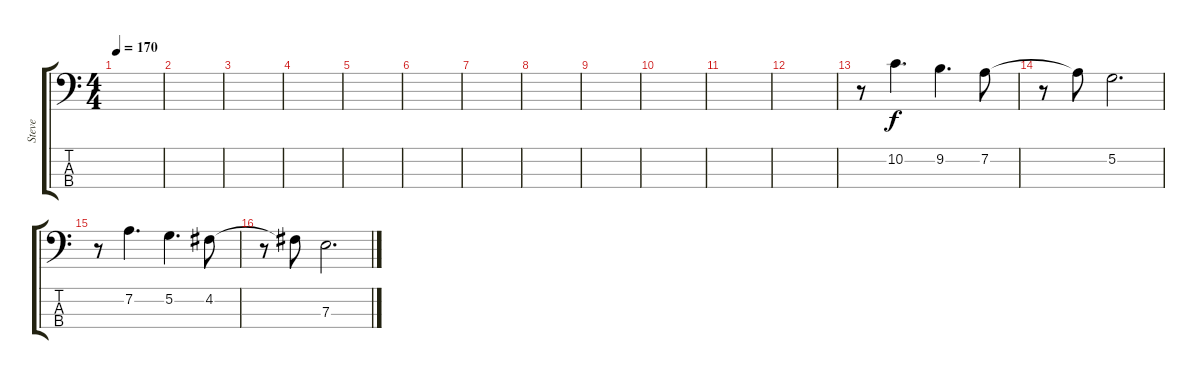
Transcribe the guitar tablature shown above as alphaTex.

\track ("Steve" "Steve") {instrument electricbassfinger}
\staff {score tabs}
\tuning (G2 D2 A1 E1) {hide}
\ts (4 4)
\tempo 170
\clef f4
\ks c
|
|
|
|
|
|
|
|
|
|
|
|
r.8 10.2.4{d} 9.2.4{d} 7.2.8 |
r.8 7.2{t}.8 5.2.2{d} |
r.8 7.2.4{d} 5.2.4{d} 4.2.8 |
r.8 4.2{t}.8 7.3.2{d}
